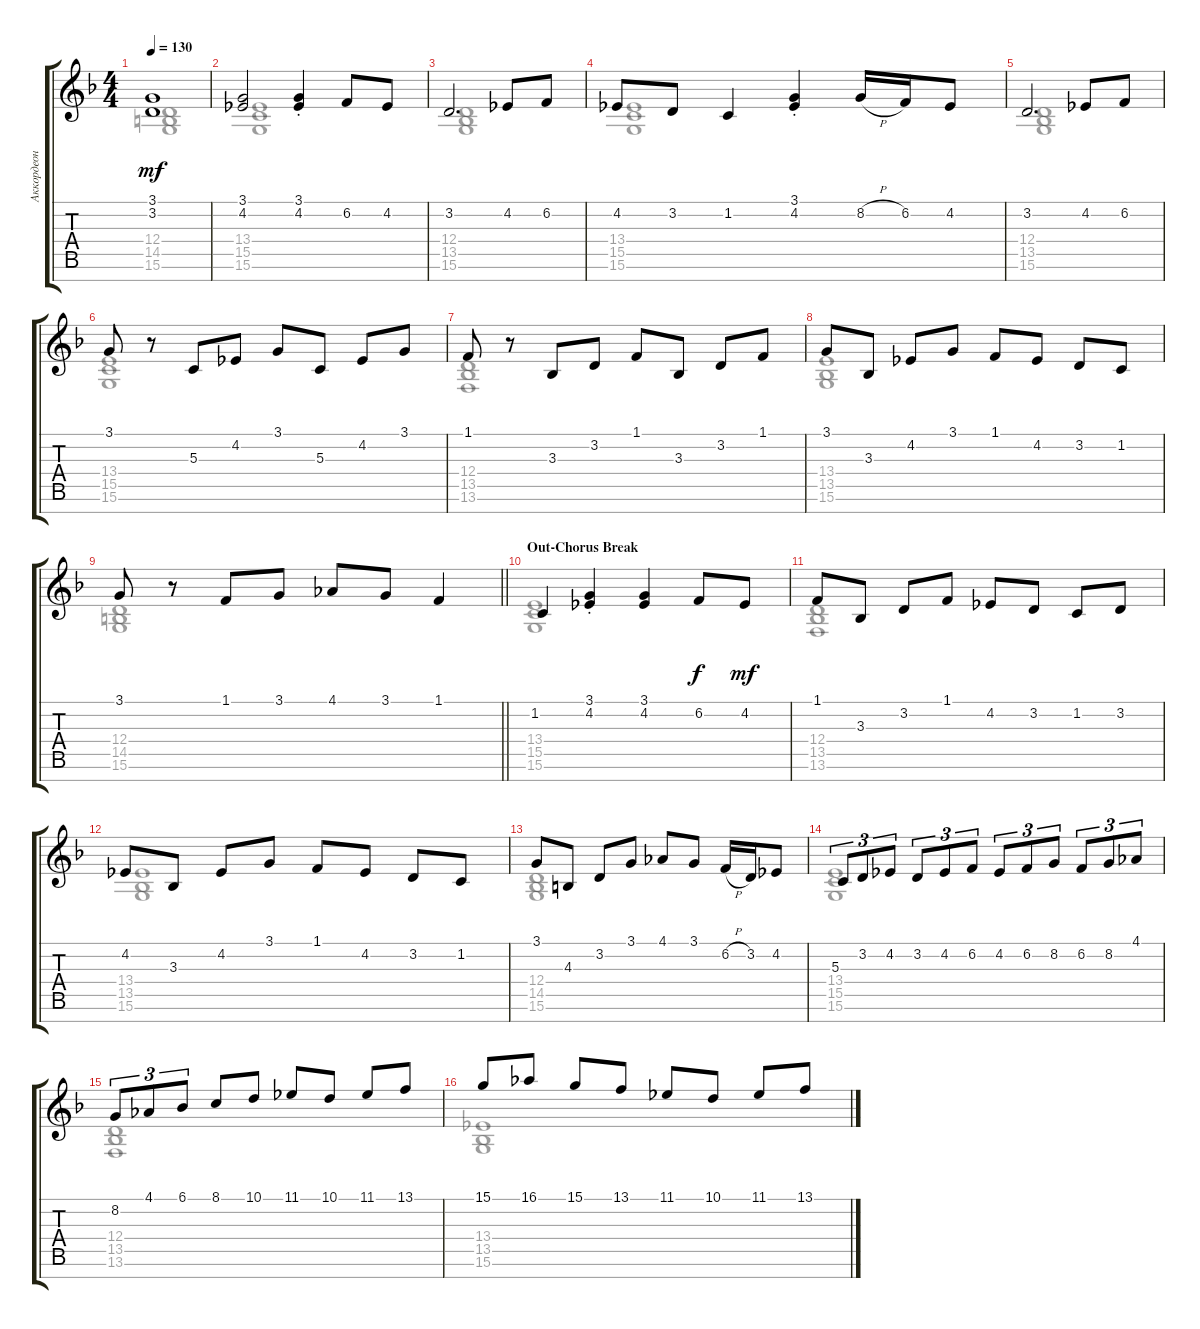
\track ("Аккордеон" "Аккордеон") {instrument accordion}
\staff {score tabs}
\tuning (E4 B3 G3 D3 A2 E2 B1) {hide}
\voice
\ts (4 4)
\tempo 130
\clef g2
\ks dminor
(3.1 3.2).1{dy mf} |
(3.1 4.2).2 (3.1{st} 4.2{st}).4 6.2.8 4.2.8 |
3.2.2{d} 4.2.8 6.2.8 |
4.2.8 3.2.8 1.2.4 (3.1{st} 4.2{st}).4 8.2{h}.16 6.2.16 4.2.8 |
3.2.2{d} 4.2.8 6.2.8 |
3.1.8 r.8 5.3.8 4.2.8 3.1.8 5.3.8 4.2.8 3.1.8 |
1.1.8 r.8 3.3.8 3.2.8 1.1.8 3.3.8 3.2.8 1.1.8 |
3.1.8 3.3.8 4.2.8 3.1.8 1.1.8 4.2.8 3.2.8 1.2.8 |
\barLineRight lightlight
3.1.8 r.8 1.1.8 3.1.8 4.1.8 3.1.8 1.1.4 |
\section ("" "Out-Chorus Break")
1.2.4 (3.1{st} 4.2{st}).4 (3.1 4.2).4 6.2.8{dy f} 4.2.8{dy mf} |
1.1.8 3.3.8 3.2.8 1.1.8 4.2.8 3.2.8 1.2.8 3.2.8 |
4.2.8 3.3.8 4.2.8 3.1.8 1.1.8 4.2.8 3.2.8 1.2.8 |
3.1.8 4.3.8 3.2.8 3.1.8 4.1.8 3.1.8 6.2{h}.16 3.2.16 4.2.8 |
5.3.8{tu (3 2)} 3.2.8{tu (3 2)} 4.2.8{tu (3 2)} 3.2.8{tu (3 2)} 4.2.8{tu (3 2)} 6.2.8{tu (3 2)} 4.2.8{tu (3 2)} 6.2.8{tu (3 2)} 8.2.8{tu (3 2)} 6.2.8{tu (3 2)} 8.2.8{tu (3 2)} 4.1.8{tu (3 2)} |
8.2.8{tu (3 2)} 4.1.8{tu (3 2)} 6.1.8{tu (3 2)} 8.1.8 10.1.8 11.1.8 10.1.8 11.1.8 13.1.8 |
15.1.8 16.1.8 15.1.8 13.1.8 11.1.8 10.1.8 11.1.8 13.1.8
\voice
\clef g2
\ottava regular
\simile none
\ks dminor
(12.4 14.5 15.6).1{dy mf} |
(13.4 15.5 15.6).1 |
(12.4 13.5 15.6).1 |
(13.4 15.5 15.6).1 |
(12.4 13.5 15.6).1 |
(13.4 15.5 15.6).1 |
(12.4 13.5 13.6).1 |
(13.4 13.5 15.6).1 |
\barLineRight lightlight
(12.4 14.5 15.6).1 |
(13.4 15.5 15.6).1 |
(12.4 13.5 13.6).1 |
(13.4 13.5 15.6).1 |
(12.4 14.5 15.6).1 |
(13.4 15.5 15.6).1 |
(12.4 13.5 13.6).1 |
(13.4 13.5 15.6).1
